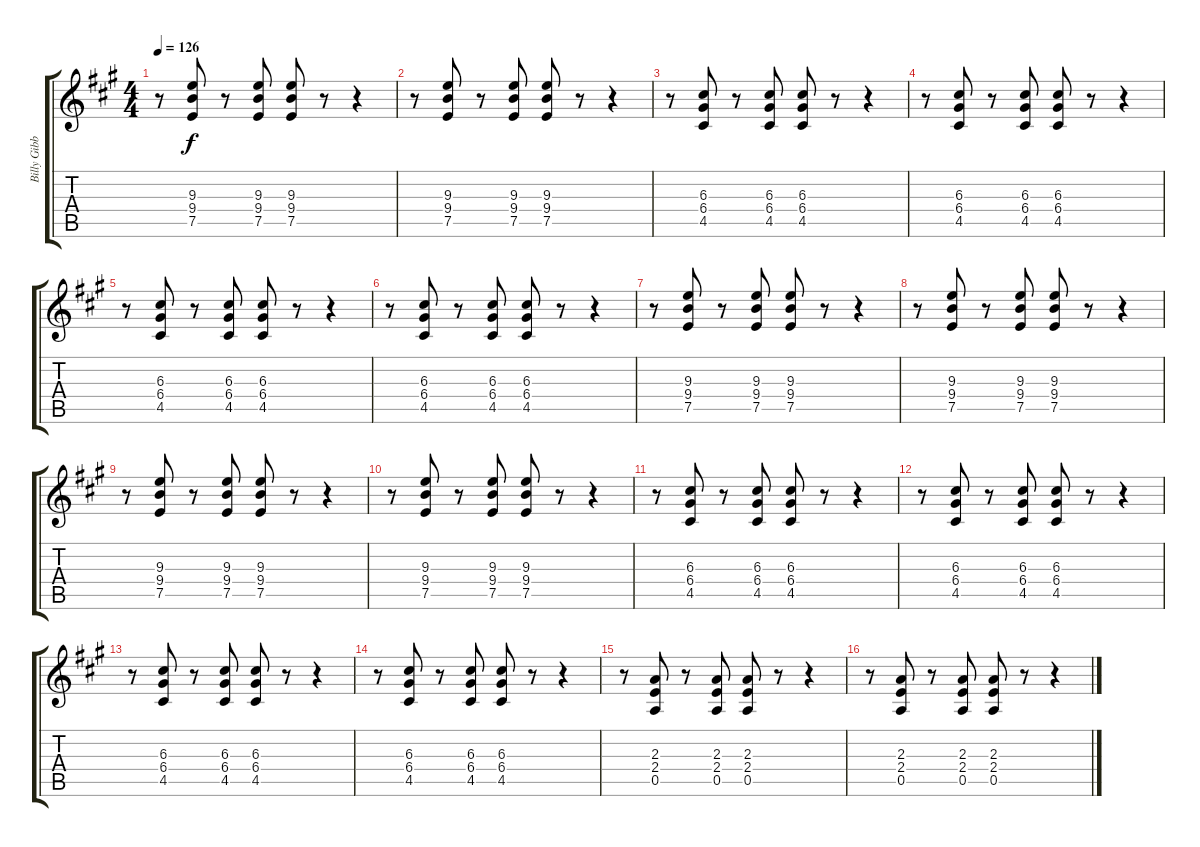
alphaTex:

\track ("Billy Gibbons: Rhythm Guitar" "Billy Gibb") {instrument distortionguitar}
\staff {score tabs}
\tuning (E4 B3 G3 D3 A2 E2) {hide}
\ts (4 4)
\tempo 126
\clef g2
\ks a
r.8{dy f} (9.3 9.4 7.5).8 r.8 (9.3 9.4 7.5).8 (9.3 9.4 7.5).8 r.8 r.4 |
r.8 (9.3 9.4 7.5).8 r.8 (9.3 9.4 7.5).8 (9.3 9.4 7.5).8 r.8 r.4 |
r.8 (6.3 6.4 4.5).8 r.8 (6.3 6.4 4.5).8 (6.3 6.4 4.5).8 r.8 r.4 |
r.8 (6.3 6.4 4.5).8 r.8 (6.3 6.4 4.5).8 (6.3 6.4 4.5).8 r.8 r.4 |
r.8 (6.3 6.4 4.5).8 r.8 (6.3 6.4 4.5).8 (6.3 6.4 4.5).8 r.8 r.4 |
r.8 (6.3 6.4 4.5).8 r.8 (6.3 6.4 4.5).8 (6.3 6.4 4.5).8 r.8 r.4 |
r.8 (9.3 9.4 7.5).8 r.8 (9.3 9.4 7.5).8 (9.3 9.4 7.5).8 r.8 r.4 |
r.8 (9.3 9.4 7.5).8 r.8 (9.3 9.4 7.5).8 (9.3 9.4 7.5).8 r.8 r.4 |
r.8 (9.3 9.4 7.5).8 r.8 (9.3 9.4 7.5).8 (9.3 9.4 7.5).8 r.8 r.4 |
r.8 (9.3 9.4 7.5).8 r.8 (9.3 9.4 7.5).8 (9.3 9.4 7.5).8 r.8 r.4 |
r.8 (6.3 6.4 4.5).8 r.8 (6.3 6.4 4.5).8 (6.3 6.4 4.5).8 r.8 r.4 |
r.8 (6.3 6.4 4.5).8 r.8 (6.3 6.4 4.5).8 (6.3 6.4 4.5).8 r.8 r.4 |
r.8 (6.3 6.4 4.5).8 r.8 (6.3 6.4 4.5).8 (6.3 6.4 4.5).8 r.8 r.4 |
r.8 (6.3 6.4 4.5).8 r.8 (6.3 6.4 4.5).8 (6.3 6.4 4.5).8 r.8 r.4 |
r.8 (2.3 2.4 0.5).8 r.8 (2.3 2.4 0.5).8 (2.3 2.4 0.5).8 r.8 r.4 |
r.8 (2.3 2.4 0.5).8 r.8 (2.3 2.4 0.5).8 (2.3 2.4 0.5).8 r.8 r.4
